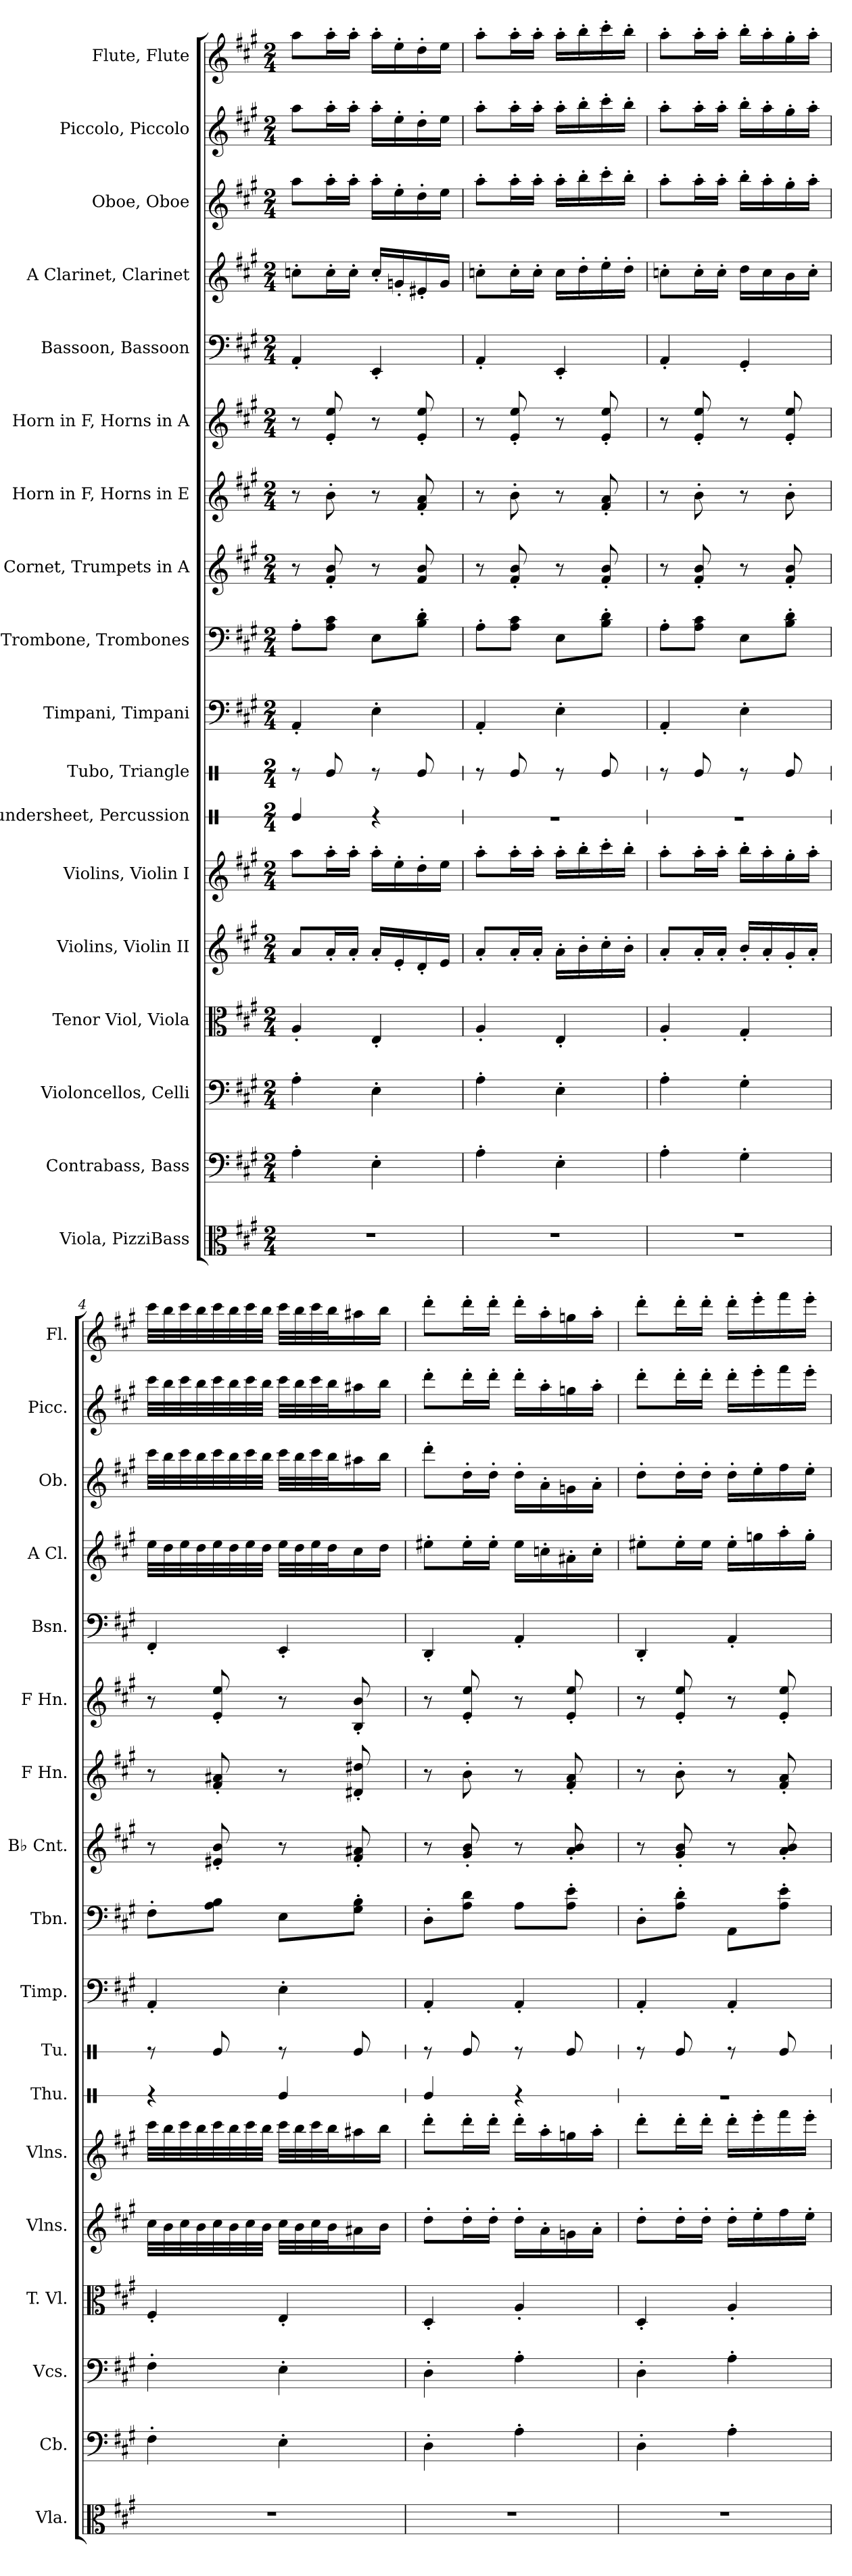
**kern	**kern	**kern	**kern	**kern	**kern	**kern	**kern	**kern	**kern	**kern	**kern	**kern	**kern	**kern	**kern	**kern	**kern
*part18	*part17	*part16	*part15	*part14	*part13	*part12	*part11	*part10	*part9	*part8	*part7	*part6	*part5	*part4	*part3	*part2	*part1
*staff18	*staff17	*staff16	*staff15	*staff14	*staff13	*staff12	*staff11	*staff10	*staff9	*staff8	*staff7	*staff6	*staff5	*staff4	*staff3	*staff2	*staff1
*I"Viola, PizziBass	*I"Contrabass, Bass	*I"Violoncellos, Celli	*I"Tenor Viol, Viola	*I"Violins, Violin II	*I"Violins, Violin I	*I"Thundersheet, Percussion	*I"Tubo, Triangle	*I"Timpani, Timpani	*I"Trombone, Trombones	*I"B♭ Cornet, Trumpets in A	*I"Horn in F, Horns in E	*I"Horn in F, Horns in A	*I"Bassoon, Bassoon	*I"A Clarinet, Clarinet	*I"Oboe, Oboe	*I"Piccolo, Piccolo	*I"Flute, Flute
*I'Vla.	*I'Cb.	*I'Vcs.	*I'T. Vl.	*I'Vlns.	*I'Vlns.	*I'Thu.	*I'Tu.	*I'Timp.	*I'Tbn.	*I'B♭ Cnt.	*I'F Hn.	*I'F Hn.	*I'Bsn.	*I'A Cl.	*I'Ob.	*I'Picc.	*I'Fl.
*	*	*	*	*	*	*stria1	*stria1	*	*	*	*	*	*	*	*	*	*
*clefC3	*clefF4	*clefF4	*clefC3	*clefG2	*clefG2	*clefX	*clefX	*clefF4	*clefF4	*clefG2	*clefG2	*clefG2	*clefF4	*clefG2	*clefG2	*clefG2	*clefG2
*	*ITrd7c12	*	*	*	*	*	*	*	*	*ITrd1c2	*ITrd4c7	*ITrd4c7	*	*ITrd2c3	*	*ITrd-7c-12	*
*k[f#c#g#]	*k[f#c#g#]	*k[f#c#g#]	*k[f#c#g#]	*k[f#c#g#]	*k[f#c#g#]	*k[]	*k[]	*k[f#c#g#]	*k[f#c#g#]	*k[f#]	*k[f#c#]	*k[f#c#]	*k[f#c#g#]	*k[f#c#g#d#a#e#]	*k[f#c#g#]	*k[f#c#g#]	*k[f#c#g#]
*M2/4	*M2/4	*M2/4	*M2/4	*M2/4	*M2/4	*M2/4	*M2/4	*M2/4	*M2/4	*M2/4	*M2/4	*M2/4	*M2/4	*M2/4	*M2/4	*M2/4	*M2/4
*MM126	*MM126	*MM126	*MM126	*MM126	*MM126	*MM126	*MM126	*MM126	*MM126	*MM126	*MM126	*MM126	*MM126	*MM126	*MM126	*MM126	*MM126
=1	=1	=1	=1	=1	=1	=1	=1	=1	=1	=1	=1	=1	=1	=1	=1	=1	=1
2r	4AA'\	4A'\	4A'/	8a/L	8aa\L	4Re/	8r	4AA'/	8A'\L	8r	8r	8r	4AA'/	8an'\L	8aa\L	8aaa\L	8aa\L
.	.	.	.	16a'/L	16aa'\L	.	8Re/	.	8A\ 8c#\J	8e/' 8a/'	8e'\	8A/' 8a/'	.	16a'\L	16aa'\L	16aaa'\L	16aa'\L
.	.	.	.	16a'/JJ	16aa'\JJ	.	.	.	.	.	.	.	.	16a'\JJ	16aa'\JJ	16aaa'\JJ	16aa'\JJ
.	4EE'\	4E'\	4E'/	16a'/LL	16aa'\LL	4r	8r	4E'\	8E\L	8r	8r	8r	4EE'/	16a'/LL	16aa'\LL	16aaa'\LL	16aa'\LL
.	.	.	.	16e'/	16ee'\	.	.	.	.	.	.	.	.	16en'/	16ee'\	16eee'\	16ee'\
.	.	.	.	16d'/	16dd'\	.	8Re/	.	8B\' 8d\'J	8e/ 8a/	8B/' 8d/'	8A/' 8a/'	.	16c##X'/	16dd'\	16ddd'\	16dd'\
.	.	.	.	16e/JJ	16ee\JJ	.	.	.	.	.	.	.	.	16e/JJ	16ee\JJ	16eee\JJ	16ee\JJ
=2	=2	=2	=2	=2	=2	=2	=2	=2	=2	=2	=2	=2	=2	=2	=2	=2	=2
2r	4AA'\	4A'\	4A'/	8a'/L	8aa'\L	2r	8r	4AA'/	8A'\L	8r	8r	8r	4AA'/	8an'\L	8aa'\L	8aaa'\L	8aa'\L
.	.	.	.	16a'/L	16aa'\L	.	8Re/	.	8A\ 8c#\J	8e/' 8a/'	8e'\	8A/' 8a/'	.	16a'\L	16aa'\L	16aaa'\L	16aa'\L
.	.	.	.	16a'/JJ	16aa'\JJ	.	.	.	.	.	.	.	.	16a'\JJ	16aa'\JJ	16aaa'\JJ	16aa'\JJ
.	4EE'\	4E'\	4E'/	16a'\LL	16aa'\LL	.	8r	4E'\	8E\L	8r	8r	8r	4EE'/	16a\LL	16aa'\LL	16aaa'\LL	16aa'\LL
.	.	.	.	16b'\	16bb'\	.	.	.	.	.	.	.	.	16b'\	16bb'\	16bbb'\	16bb'\
.	.	.	.	16cc#'\	16ccc#'\	.	8Re/	.	8B\' 8d\'J	8e/' 8a/'	8B/' 8d/'	8A/' 8a/'	.	16cc#'\	16ccc#'\	16cccc#'\	16ccc#'\
.	.	.	.	16b'\JJ	16bb'\JJ	.	.	.	.	.	.	.	.	16b'\JJ	16bb'\JJ	16bbb'\JJ	16bb'\JJ
=3	=3	=3	=3	=3	=3	=3	=3	=3	=3	=3	=3	=3	=3	=3	=3	=3	=3
2r	4AA'\	4A'\	4A'/	8a'/L	8aa'\L	2r	8r	4AA'/	8A'\L	8r	8r	8r	4AA'/	8an'\L	8aa'\L	8aaa'\L	8aa'\L
.	.	.	.	16a'/L	16aa'\L	.	8Re/	.	8A\ 8c#\J	8e/' 8a/'	8e'\	8A/' 8a/'	.	16a'\L	16aa'\L	16aaa'\L	16aa'\L
.	.	.	.	16a'/JJ	16aa'\JJ	.	.	.	.	.	.	.	.	16a'\JJ	16aa'\JJ	16aaa'\JJ	16aa'\JJ
.	4GG#'\	4G#'\	4G#'/	16b'/LL	16bb'\LL	.	8r	4E'\	8E\L	8r	8r	8r	4GG#'/	16b\LL	16bb'\LL	16bbb'\LL	16bb'\LL
.	.	.	.	16a'/	16aa'\	.	.	.	.	.	.	.	.	16a\	16aa'\	16aaa'\	16aa'\
.	.	.	.	16g#'/	16gg#'\	.	8Re/	.	8B\' 8d\'J	8e/' 8a/'	8e'\	8A/' 8a/'	.	16g#\	16gg#'\	16ggg#'\	16gg#'\
.	.	.	.	16a'/JJ	16aa'\JJ	.	.	.	.	.	.	.	.	16a'\JJ	16aa'\JJ	16aaa'\JJ	16aa'\JJ
!!LO:PB:g=z
=4	=4	=4	=4	=4	=4	=4	=4	=4	=4	=4	=4	=4	=4	=4	=4	=4	=4
2r	4FF#'\	4F#'\	4F#'/	32cc#\LLL	32ccc#\LLL	4r	8r	4AA'/	8F#'\L	8r	8r	8r	4FF#'/	32cc#\LLL	32ccc#\LLL	32cccc#\LLL	32ccc#\LLL
.	.	.	.	32b\	32bb\	.	.	.	.	.	.	.	.	32b\	32bb\	32bbb\	32bb\
.	.	.	.	32cc#\	32ccc#\	.	.	.	.	.	.	.	.	32cc#\	32ccc#\	32cccc#\	32ccc#\
.	.	.	.	32b\	32bb\	.	.	.	.	.	.	.	.	32b\	32bb\	32bbb\	32bb\
.	.	.	.	32cc#\	32ccc#\	.	8Re/	.	8A\ 8B\J	8d#X/' 8a/'	8B/' 8d#X/'	8A/' 8a/'	.	32cc#\	32ccc#\	32cccc#\	32ccc#\
.	.	.	.	32b\	32bb\	.	.	.	.	.	.	.	.	32b\	32bb\	32bbb\	32bb\
.	.	.	.	32cc#\	32ccc#\	.	.	.	.	.	.	.	.	32cc#\	32ccc#\	32cccc#\	32ccc#\
.	.	.	.	32b\JJJ	32bb\JJJ	.	.	.	.	.	.	.	.	32b\JJJ	32bb\JJJ	32bbb\JJJ	32bb\JJJ
.	4EE'\	4E'\	4E'/	32cc#\LLL	32ccc#\LLL	4Re/	8r	4E'\	8E\L	8r	8r	8r	4EE'/	32cc#\LLL	32ccc#\LLL	32cccc#\LLL	32ccc#\LLL
.	.	.	.	32b\	32bb\	.	.	.	.	.	.	.	.	32b\	32bb\	32bbb\	32bb\
.	.	.	.	32cc#\	32ccc#\	.	.	.	.	.	.	.	.	32cc#\	32ccc#\	32cccc#\	32ccc#\
.	.	.	.	32b\J	32bb\J	.	.	.	.	.	.	.	.	32b\J	32bb\J	32bbb\J	32bb\J
.	.	.	.	16a#X\	16aa#X\	.	8Re/	.	8G#\' 8B\'J	8e/' 8g#X/'	8G#X/' 8g#X/'	8E/' 8e/'	.	16a#\	16aa#X\	16aaa#X\	16aa#X\
.	.	.	.	16b\JJ	16bb\JJ	.	.	.	.	.	.	.	.	16b\JJ	16bb\JJ	16bbb\JJ	16bb\JJ
=5	=5	=5	=5	=5	=5	=5	=5	=5	=5	=5	=5	=5	=5	=5	=5	=5	=5
2r	4DD'\	4D'\	4D'/	8dd'\L	8ddd'\L	4Re/	8r	4AA'/	8D'\L	8r	8r	8r	4DD'/	8cc##X'\L	8ddd'\L	8dddd'\L	8ddd'\L
.	.	.	.	16dd'\L	16ddd'\L	.	8Re/	.	8A\ 8d\J	8f#/' 8a/'	8e'\	8A/' 8a/'	.	16cc##'\L	16dd'\L	16dddd'\L	16ddd'\L
.	.	.	.	16dd'\JJ	16ddd'\JJ	.	.	.	.	.	.	.	.	16cc##'\JJ	16dd'\JJ	16dddd'\JJ	16ddd'\JJ
.	4AA'\	4A'\	4A'/	16dd'\LL	16ddd'\LL	4r	8r	4AA'/	8A\L	8r	8r	8r	4AA'/	16cc##\LL	16dd'\LL	16dddd'\LL	16ddd'\LL
.	.	.	.	16a'\	16aa'\	.	.	.	.	.	.	.	.	16an'\	16a'\	16aaa'\	16aa'\
.	.	.	.	16gn\	16ggn\	.	8Re/	.	8A\' 8e\'J	8g/' 8a/'	8B/' 8d/'	8A/' 8a/'	.	16f##X'\	16gn\	16gggn\	16ggn\
.	.	.	.	16a'\JJ	16aa'\JJ	.	.	.	.	.	.	.	.	16a'\JJ	16a'\JJ	16aaa'\JJ	16aa'\JJ
=6	=6	=6	=6	=6	=6	=6	=6	=6	=6	=6	=6	=6	=6	=6	=6	=6	=6
2r	4DD'\	4D'\	4D'/	8dd'\L	8ddd'\L	2r	8r	4AA'/	8D'\L	8r	8r	8r	4DD'/	8cc##X'\L	8dd'\L	8dddd'\L	8ddd'\L
.	.	.	.	16dd'\L	16ddd'\L	.	8Re/	.	8A\' 8d\'J	8f#/' 8a/'	8e'\	8A/' 8a/'	.	16cc##'\L	16dd'\L	16dddd'\L	16ddd'\L
.	.	.	.	16dd'\JJ	16ddd'\JJ	.	.	.	.	.	.	.	.	16cc##\JJ	16dd'\JJ	16dddd'\JJ	16ddd'\JJ
.	4AA'\	4A'\	4A'/	16dd'\LL	16ddd'\LL	.	8r	4AA'/	8AA\L	8r	8r	8r	4AA'/	16cc##'\LL	16dd'\LL	16dddd'\LL	16ddd'\LL
.	.	.	.	16ee'\	16eee'\	.	.	.	.	.	.	.	.	16een\	16ee'\	16eeee'\	16eee'\
.	.	.	.	16ff#\	16fff#\	.	8Re/	.	8A\' 8e\'J	8g/' 8a/'	8B/' 8d/'	8A/' 8a/'	.	16ff#'\	16ff#\	16ffff#\	16fff#\
.	.	.	.	16ee'\JJ	16eee'\JJ	.	.	.	.	.	.	.	.	16ee'\JJ	16ee'\JJ	16eeee'\JJ	16eee'\JJ
=	=	=	=	=	=	=	=	=	=	=	=	=	=	=	=	=	=
*-	*-	*-	*-	*-	*-	*-	*-	*-	*-	*-	*-	*-	*-	*-	*-	*-	*-
